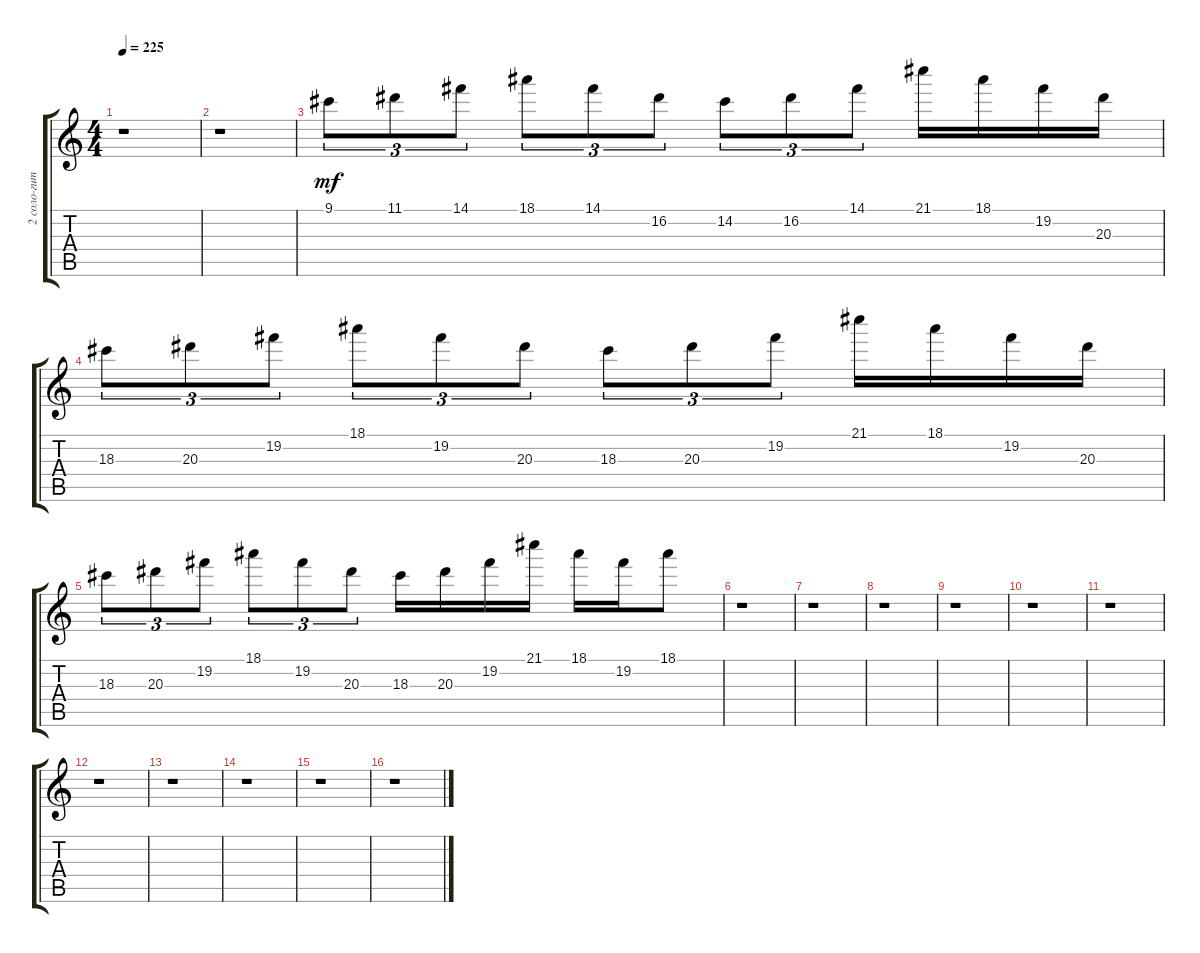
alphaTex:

\track ("2 соло-гитара" "2 соло-гит") {instrument distortionguitar}
\staff {score tabs}
\tuning (E4 B3 G3 D3 A2 E2) {hide}
\ts (4 4)
\tempo 225
\clef g2
\ks c
r.1{dy mf} |
r.1 |
9.1.8{tu (3 2)} 11.1.8{tu (3 2)} 14.1.8{tu (3 2)} 18.1.8{tu (3 2)} 14.1.8{tu (3 2)} 16.2.8{tu (3 2)} 14.2.8{tu (3 2)} 16.2.8{tu (3 2)} 14.1.8{tu (3 2)} 21.1.16 18.1.16 19.2.16 20.3.16 |
18.3.8{tu (3 2)} 20.3.8{tu (3 2)} 19.2.8{tu (3 2)} 18.1.8{tu (3 2)} 19.2.8{tu (3 2)} 20.3.8{tu (3 2)} 18.3.8{tu (3 2)} 20.3.8{tu (3 2)} 19.2.8{tu (3 2)} 21.1.16 18.1.16 19.2.16 20.3.16 |
18.3.8{tu (3 2)} 20.3.8{tu (3 2)} 19.2.8{tu (3 2)} 18.1.8{tu (3 2)} 19.2.8{tu (3 2)} 20.3.8{tu (3 2)} 18.3.16 20.3.16 19.2.16 21.1.16 18.1.16 19.2.16 18.1.8 |
r.1 |
r.1 |
r.1 |
r.1 |
r.1 |
r.1 |
r.1 |
r.1 |
r.1 |
r.1 |
r.1
